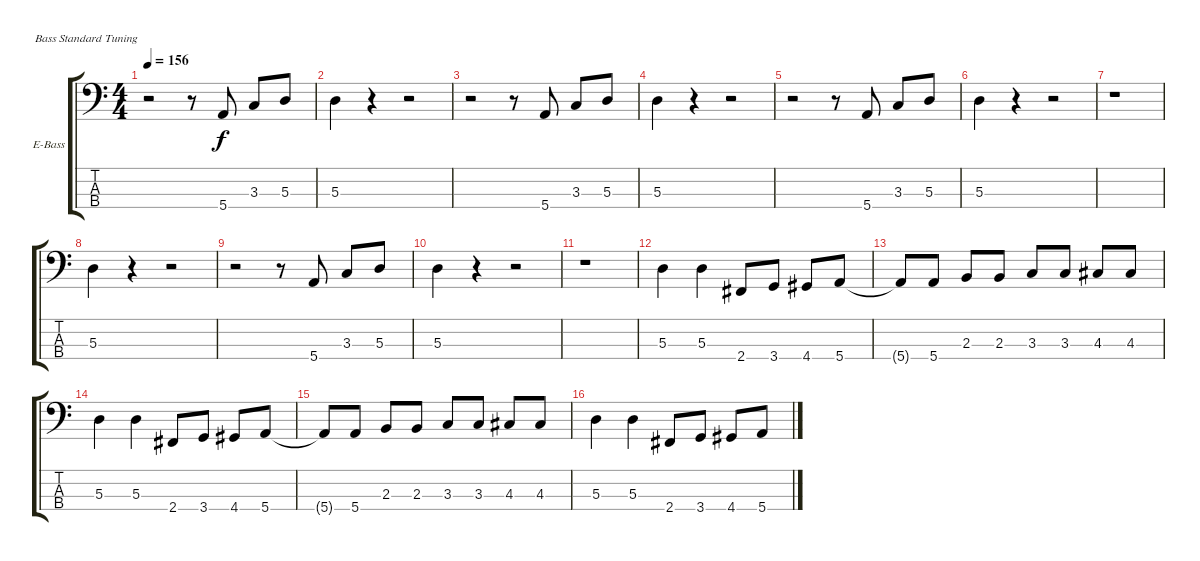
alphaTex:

\bracketExtendMode groupsimilarinstruments
\firstSystemTrackNameOrientation horizontal
\otherSystemsTrackNameOrientation horizontal
\track ("Noel Redding" "E-Bass") {instrument electricbassfinger}
\staff {score tabs}
\tuning (G2 D2 A1 E1)
\ts (4 4)
\tempo 156
\clef f4
\ks c
r.2{dy f} r.8 5.4.8 3.3.8 5.3.8 |
5.3.4 r.4 r.2 |
r.2 r.8 5.4.8 3.3.8 5.3.8 |
5.3.4 r.4 r.2 |
r.2 r.8 5.4.8 3.3.8 5.3.8 |
5.3.4 r.4 r.2 |
r.1 |
5.3.4 r.4 r.2 |
r.2 r.8 5.4.8 3.3.8 5.3.8 |
5.3.4 r.4 r.2 |
r.1 |
5.3.4 5.3.4 2.4.8 3.4.8 4.4.8 5.4.8 |
5.4{t}.8 5.4.8 2.3.8 2.3.8 3.3.8 3.3.8 4.3.8 4.3.8 |
5.3.4 5.3.4 2.4.8 3.4.8 4.4.8 5.4.8 |
5.4{t}.8 5.4.8 2.3.8 2.3.8 3.3.8 3.3.8 4.3.8 4.3.8 |
5.3.4 5.3.4 2.4.8 3.4.8 4.4.8 5.4.8
